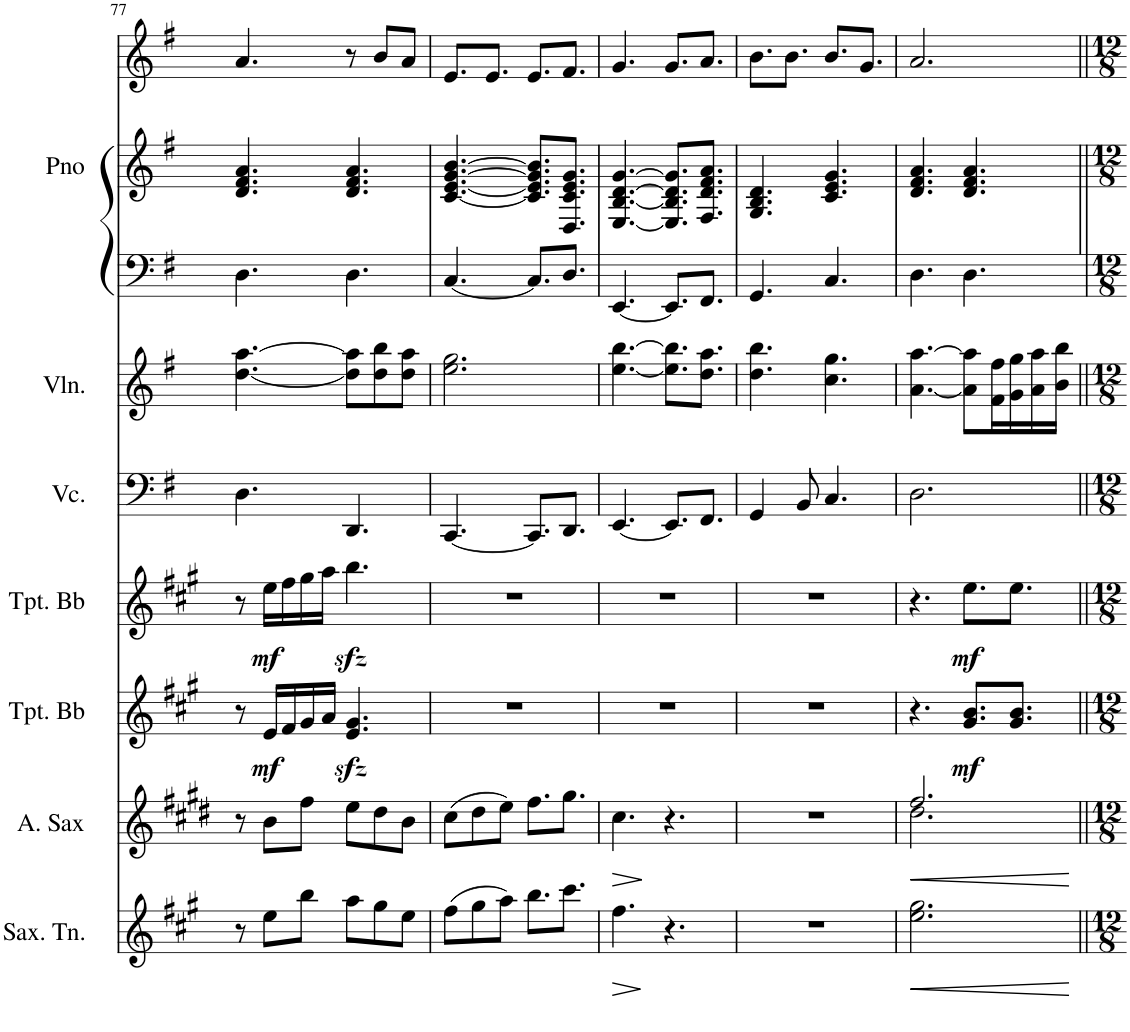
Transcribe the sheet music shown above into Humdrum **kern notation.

**kern	**dynam	**kern	**dynam	**kern	**dynam	**kern	**dynam	**kern	**kern	**kern	**kern	**kern
*part7	*part7	*part6	*part6	*part5	*part5	*part4	*part4	*part3	*part2	*part1	*part1	*part1
*staff9	*staff9	*staff8	*staff8	*staff7	*staff7	*staff6	*staff6	*staff5	*staff4	*staff3	*staff2	*staff1
*I"Saxofone Tenor	*	*I"Saxofone Alto	*	*I"Trompete Bb	*	*I"Trompete Bb	*	*I"Violoncelo	*I"Violino	*I"Piano	*	*
*I'Sax. Tn.	*	*	*	*I'Tpt. Bb	*	*I'Tpt. Bb	*	*I'Vc.	*I'Vln.	*I'Pno	*	*
!!LO:PB:g=z
*clefG2	*	*clefG2	*	*clefG2	*	*clefG2	*	*clefF4	*clefG2	*clefF4	*clefG2	*clefG2
*Trd8c14	*	*Trd5c9	*	*Trd1c2	*	*Trd1c2	*	*	*	*	*	*
*k[f#c#g#]	*	*k[f#c#g#d#]	*	*k[f#c#g#]	*	*k[f#c#g#]	*	*k[f#]	*k[f#]	*k[f#]	*k[f#]	*k[f#]
*M6/8	*	*M6/8	*	*M6/8	*	*M6/8	*	*M6/8	*M6/8	*M6/8	*M6/8	*M6/8
=77	=77	=77	=77	=77	=77	=77	=77	=77	=77	=77	=77	=77
8r	.	8r	.	8r	.	8r	.	4.D\	[4.dd\ [4.aa\	4.D\	4.d/ 4.f#/ 4.a/	4.a/
!	!	!	!	!	!LO:DY:b	!	!LO:DY:b	!	!	!	!	!
8ee\L	.	8b\L	.	16e/LL	mf	16ee\LL	mf	.	.	.	.	.
.	.	.	.	16f#/	.	16ff#\	.	.	.	.	.	.
8bb\J	.	8ff#\J	.	16g#/	.	16gg#\	.	.	.	.	.	.
.	.	.	.	16a/JJ	.	16aa\JJ	.	.	.	.	.	.
8aa\L	.	8ee\L	.	4.e/zz< 4.g#/zz<	.	4.bbzz<\	.	4.DD/	8dd\] 8aa\]L	4.D\	4.d/ 4.f#/ 4.a/	8r
8gg#\	.	8dd#\	.	.	.	.	.	.	8dd\ 8bb\	.	.	8b/L
8ee\J	.	8b\J	.	.	.	.	.	.	8dd\ 8aa\J	.	.	8a/J
=78	=78	=78	=78	=78	=78	=78	=78	=78	=78	=78	=78	=78
(8ff#\L	.	(8cc#\L	.	2.r	.	2.r	.	[4.CC/	2.ee\ 2.gg\	[4.C/	[4.c/ [4.e/ [4.g/ [4.b/	8.e/L
8gg#\	.	8dd#\	.	.	.	.	.	.	.	.	.	.
.	.	.	.	.	.	.	.	.	.	.	.	8.e/J
8aa\J)	.	8ee\J)	.	.	.	.	.	.	.	.	.	.
8.bb\L	.	8.ff#\L	.	.	.	.	.	8.CC/L]	.	8.C/L]	8.c/] 8.e/] 8.g/] 8.b/]L	8.e/L
8.ccc#\J	.	8.gg#\J	.	.	.	.	.	8.DD/J	.	8.D/J	8.D/ 8.c/ 8.e/ 8.g/J	8.f#/J
=79	=79	=79	=79	=79	=79	=79	=79	=79	=79	=79	=79	=79
!	!LO:HP:b	!	!LO:HP:b	!	!	!	!	!	!	!	!	!
4.ff#\	>	4.cc#\	>	2.r	.	2.r	.	[4.EE/	[4.ee\ [4.bb\	[4.EE/	[4.E/ [4.B/ [4.d/ [4.g/	4.g/
4.r	.	4.r	.	.	.	.	.	8.EE/L]	8.ee\] 8.bb\]L	8.EE/L]	8.E/] 8.B/] 8.d/] 8.g/]L	8.g/L
.	.	.	.	.	.	.	.	8.FF#/J	8.dd\ 8.aa\J	8.FF#/J	8.F#/ 8.d/ 8.f#/ 8.a/J	8.a/J
.	]	.	]	.	.	.	.	.	.	.	.	.
=80	=80	=80	=80	=80	=80	=80	=80	=80	=80	=80	=80	=80
2.r	.	2.r	.	2.r	.	2.r	.	4GG/	4.dd\ 4.bb\	4.GG/	4.G/ 4.B/ 4.d/	8.b\L
.	.	.	.	.	.	.	.	.	.	.	.	8.b\J
.	.	.	.	.	.	.	.	8BB/	.	.	.	.
.	.	.	.	.	.	.	.	4.C/	4.cc\ 4.gg\	4.C/	4.c/ 4.e/ 4.g/	8.b/L
.	.	.	.	.	.	.	.	.	.	.	.	8.g/J
=81	=81	=81	=81	=81	=81	=81	=81	=81	=81	=81	=81	=81
!	!LO:HP:b	!	!LO:HP:b	!	!	!	!	!	!	!	!	!
*	*	*^	*	*	*	*	*	*	*	*	*	*
2.ee\ 2.gg#\	<	2.ff#/	2.dd#\	<	4.r	.	4.r	.	2.D\	[4.a\ [4.aa\	4.D\	4.d/ 4.f#/ 4.a/	2.a/
!	!	!	!	!	!	!LO:DY:b	!	!LO:DY:b	!	!	!	!	!
.	.	.	.	.	8.g#/ 8.b/L	mf	8.ee\L	mf	.	8a\] 8aa\]L	4.D\	4.d/ 4.f#/ 4.a/	.
.	.	.	.	.	.	.	.	.	.	16f#\ 16ff#\L	.	.	.
.	.	.	.	.	8.g#/ 8.b/J	.	8.ee\J	.	.	16g\ 16gg\	.	.	.
.	.	.	.	.	.	.	.	.	.	16a\ 16aa\	.	.	.
.	.	.	.	.	.	.	.	.	.	16b\ 16bb\JJ	.	.	.
*	*	*v	*v	*	*	*	*	*	*	*	*	*	*
.	[	.	[	.	.	.	.	.	.	.	.	.
=||	=||	=||	=||	=||	=||	=||	=||	=||	=||	=||	=||	=||
*-	*-	*-	*-	*-	*-	*-	*-	*-	*-	*-	*-	*-
